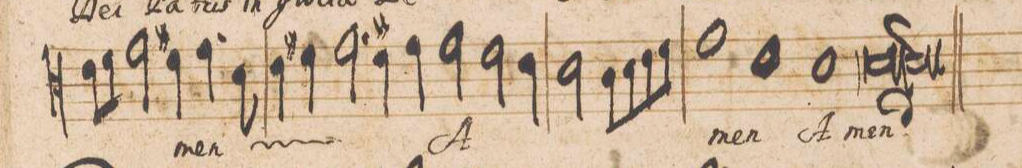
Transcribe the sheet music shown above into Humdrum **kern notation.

**kern	**text
*I"[Altus]	*
*clefC3	*
*k[]	*
*met(C|)	*
*M2/1	*
8e\L	.
8fny\J	.
2g\	.
=89-	=89-
4f#X\	.
4.g\	-men
*	*ij
8d\	A-
4e\	.
4f#X\	.
2.g\	.
=90-	=90-
4f#X\	.
4g\	-men
*	*Xij
2g\	A-
2fny\	.
4e\	.
=91-	=91-
2d\	.
8c\L	.
8d\	.
8e\	.
8f\J	.
1g	.
=92-	=92-
1e	-men
1d	A-
=93-	=93-
0dl	-men.
==	==
*-	*-
